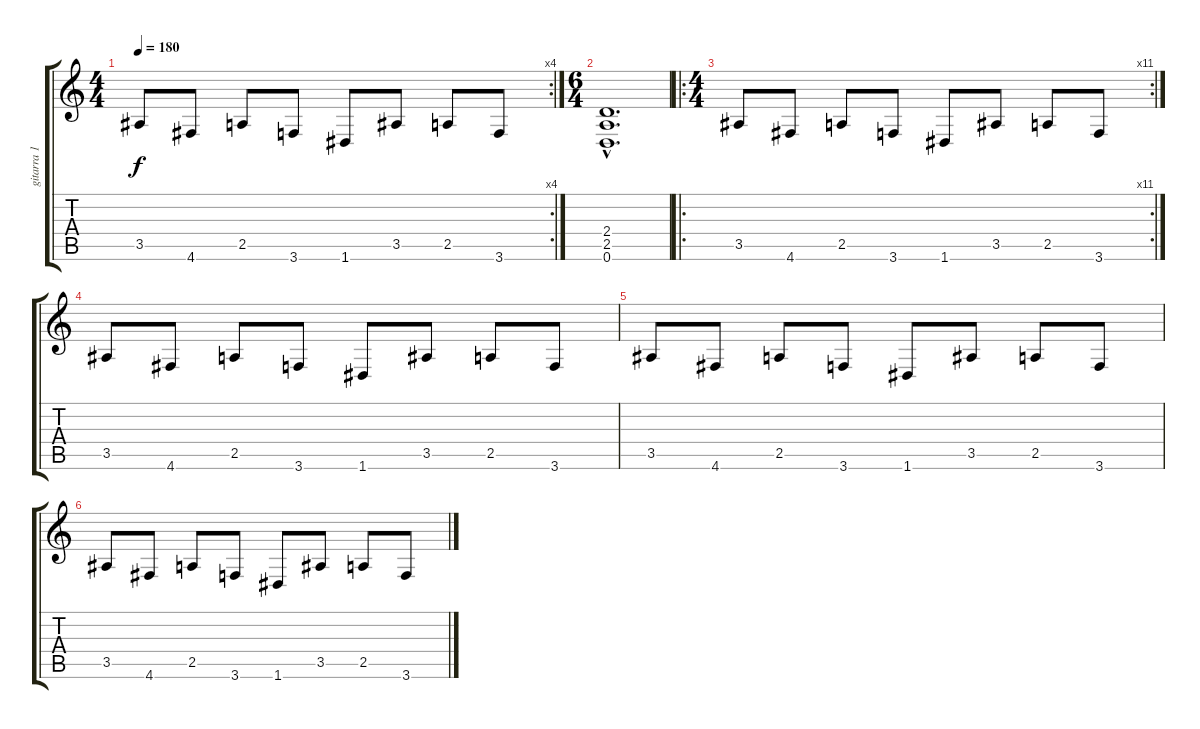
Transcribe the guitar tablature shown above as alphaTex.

\track ("gitarra 1" "gitarra 1") {instrument distortionguitar}
\staff {score tabs}
\tuning (D4 A3 F3 C3 G2 D2) {hide}
\rc 4
\ts (4 4)
\tempo 180
\clef g2
\ks c
3.5.8{dy f} 4.6.8 2.5.8 3.6.8 1.6.8 3.5.8 2.5.8 3.6.8 |
\ts (6 4)
(2.4{hac} 2.5{hac} 0.6{hac}).1{d} |
\ro
\rc 11
\ts (4 4)
3.5.8 4.6.8 2.5.8 3.6.8 1.6.8 3.5.8 2.5.8 3.6.8 |
3.5.8{volume 8} 4.6.8 2.5.8 3.6.8 1.6.8 3.5.8 2.5.8 3.6.8 |
3.5.8{volume 4} 4.6.8 2.5.8 3.6.8 1.6.8 3.5.8 2.5.8 3.6.8 |
3.5.8{volume 0} 4.6.8 2.5.8 3.6.8 1.6.8 3.5.8 2.5.8 3.6.8
